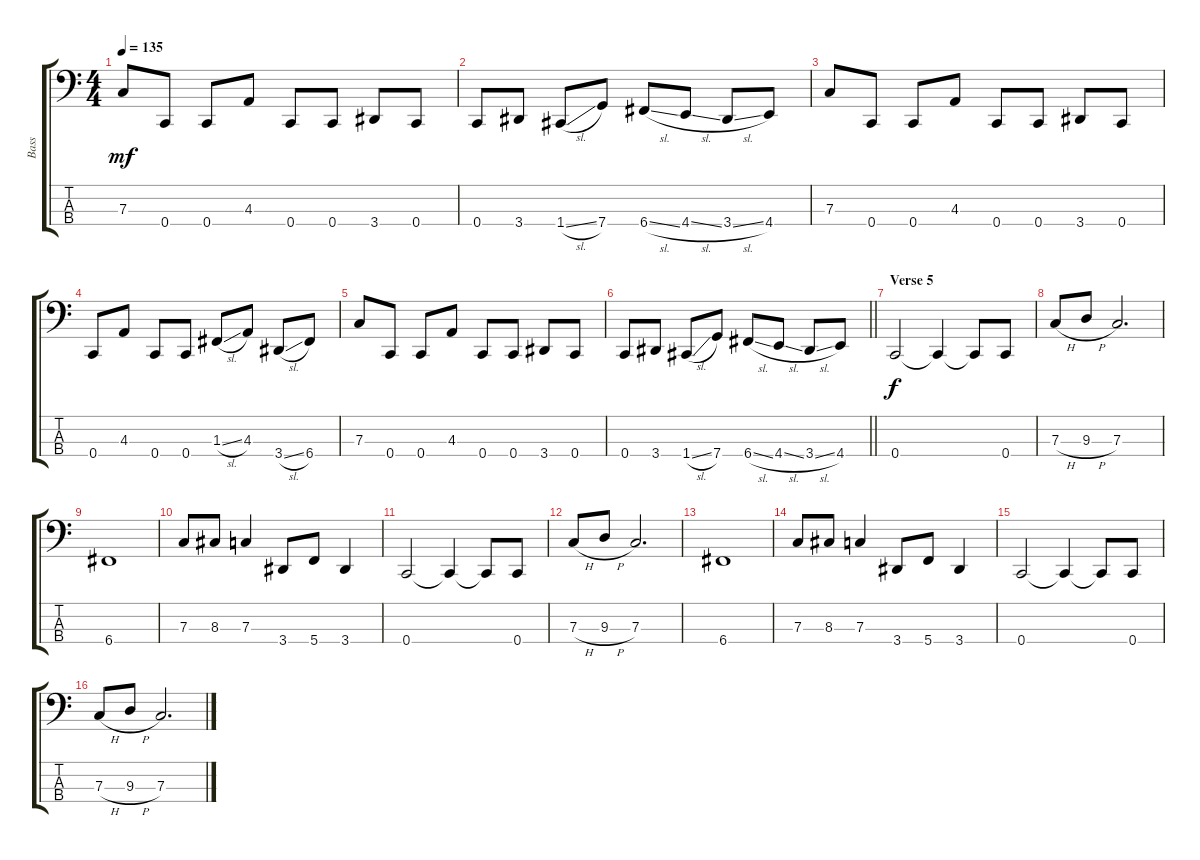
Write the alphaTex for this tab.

\track ("Bass" "Bass") {instrument electricbasspick}
\staff {score tabs}
\tuning (Eb2 Bb1 F1 C1) {hide}
\ts (4 4)
\tempo 135
\clef f4
\ks c
7.3.8{dy mf} 0.4.8 0.4.8 4.3.8 0.4.8 0.4.8 3.4.8 0.4.8 |
0.4.8 3.4.8 1.4{sl}.8 7.4.8 6.4{sl}.8 4.4{sl}.8 3.4{sl}.8 4.4.8 |
7.3.8 0.4.8 0.4.8 4.3.8 0.4.8 0.4.8 3.4.8 0.4.8 |
0.4.8 4.3.8 0.4.8 0.4.8 1.3{sl}.8 4.3.8 3.4{sl}.8 6.4.8 |
7.3.8 0.4.8 0.4.8 4.3.8 0.4.8 0.4.8 3.4.8 0.4.8 |
\barLineRight lightlight
0.4.8 3.4.8 1.4{sl}.8 7.4.8 6.4{sl}.8 4.4{sl}.8 3.4{sl}.8 4.4.8 |
\section ("" "Verse 5")
0.4.2{dy f} 0.4{t}.4 0.4{t}.8 0.4.8 |
7.3{h}.8 9.3{h}.8 7.3.2{d} |
6.4.1 |
7.3.8 8.3.8 7.3.4 3.4.8 5.4.8 3.4.4 |
0.4.2 0.4{t}.4 0.4{t}.8 0.4.8 |
7.3{h}.8 9.3{h}.8 7.3.2{d} |
6.4.1 |
7.3.8 8.3.8 7.3.4 3.4.8 5.4.8 3.4.4 |
0.4.2 0.4{t}.4 0.4{t}.8 0.4.8 |
7.3{h}.8 9.3{h}.8 7.3.2{d}
